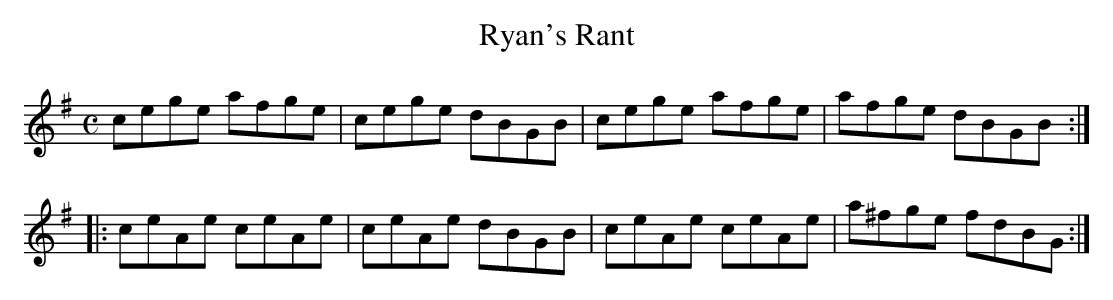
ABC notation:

X:1
T:Ryan's Rant
M:C
L:1/8
K:Ador
cege afge|cege dBGB|cege afge|afge dBGB:|
|:ceAe ceAe|ceAe dBGB|ceAe ceAe|a^fge fdBG:|]
